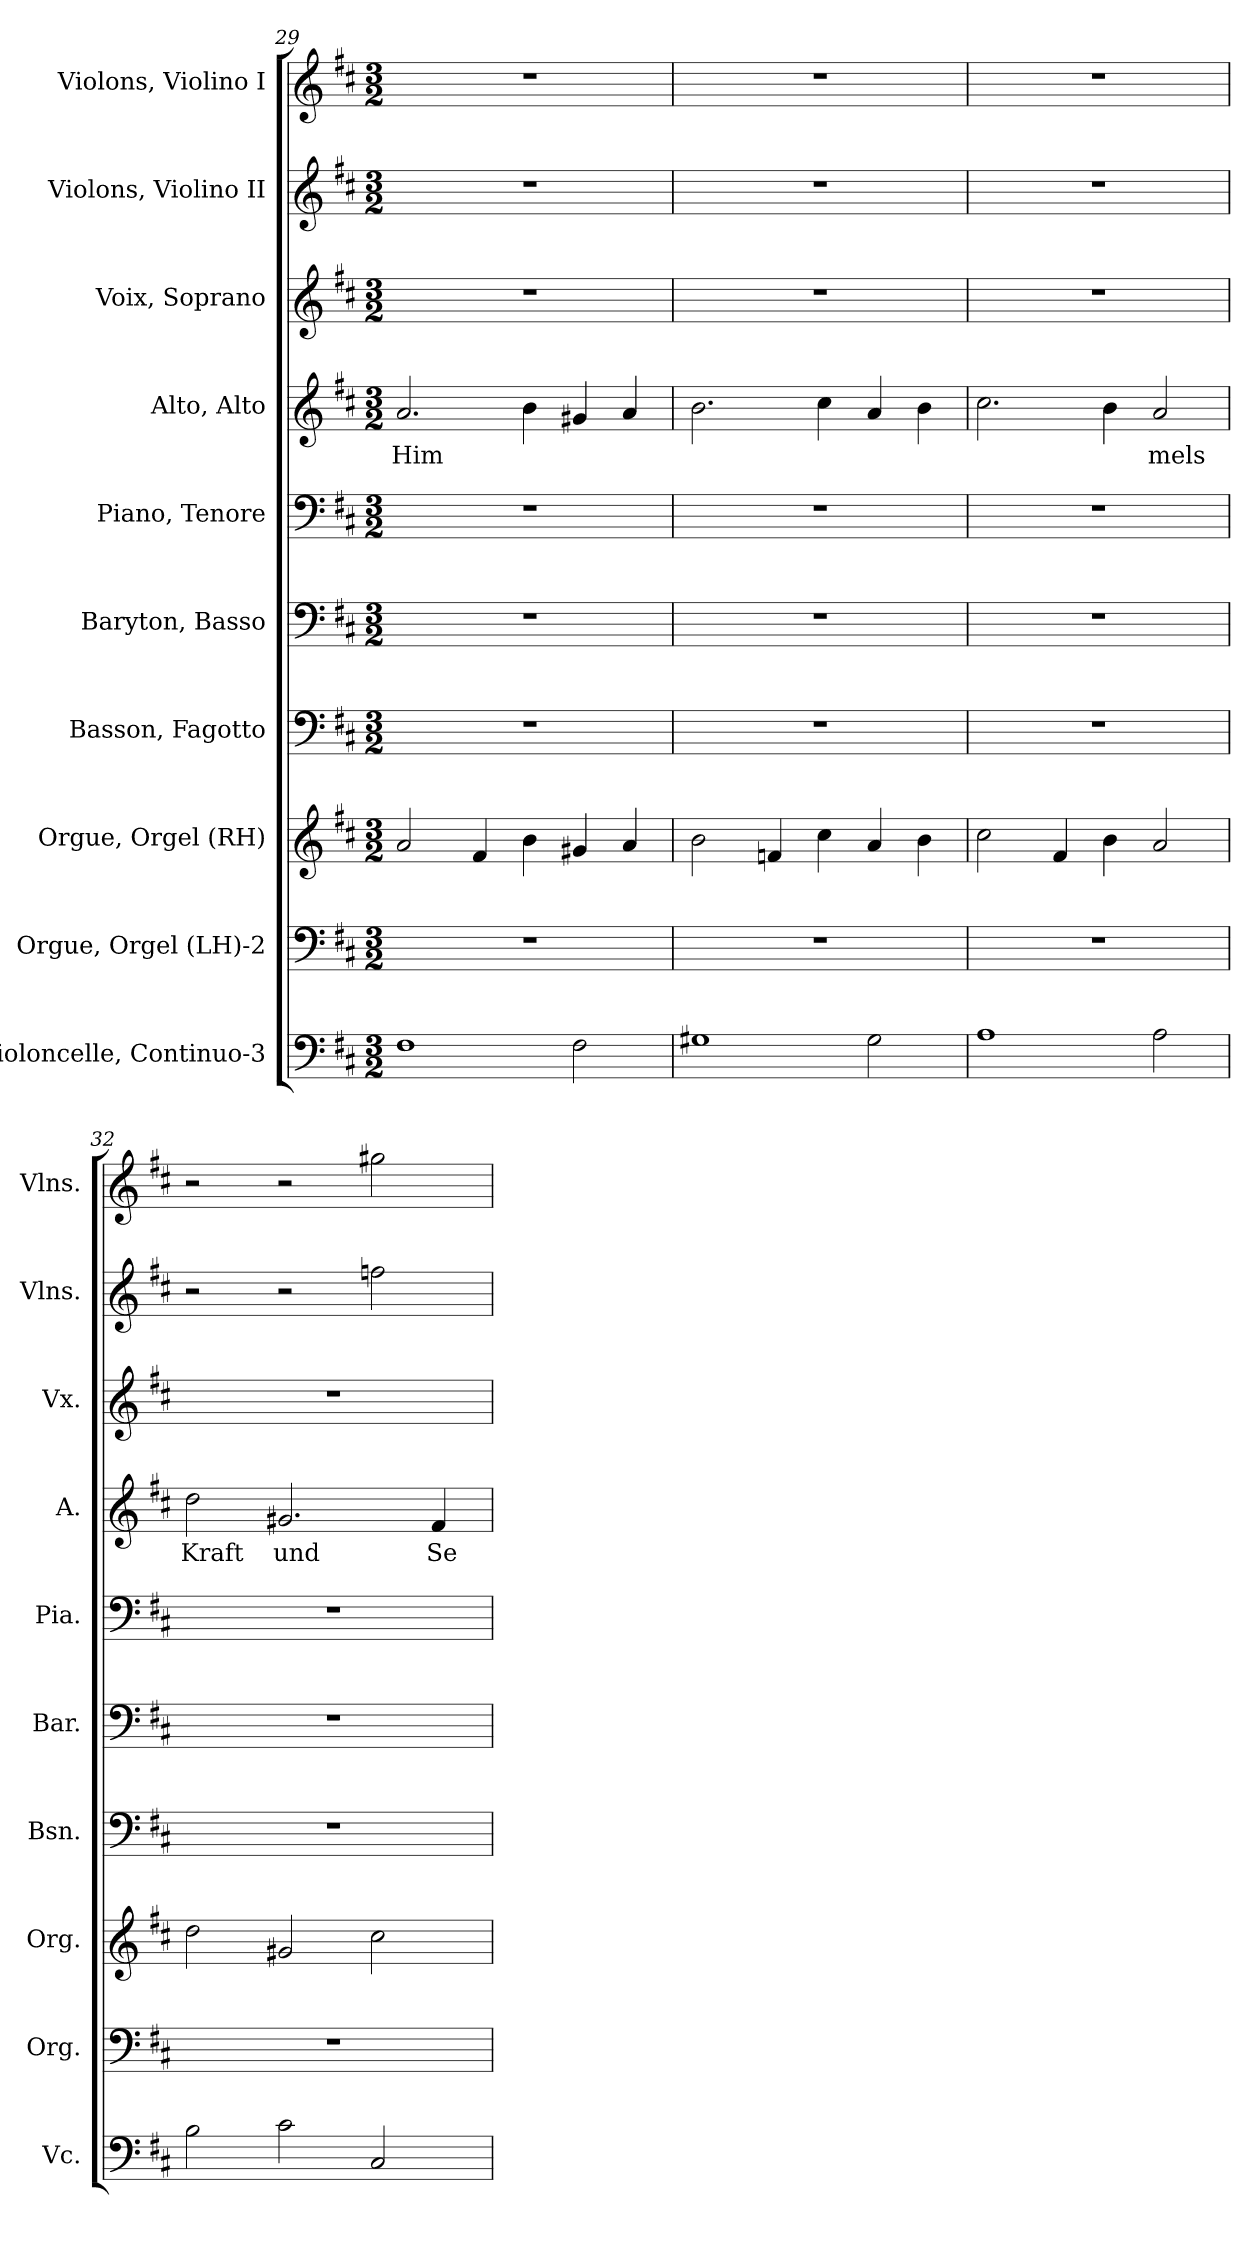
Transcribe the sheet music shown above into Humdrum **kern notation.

**kern	**kern	**kern	**kern	**kern	**kern	**kern	**text	**kern	**kern	**kern
*part10	*part9	*part8	*part7	*part6	*part5	*part4	*part4	*part3	*part2	*part1
*staff10	*staff9	*staff8	*staff7	*staff6	*staff5	*staff4	*staff4	*staff3	*staff2	*staff1
*I"Violoncelle, Continuo-3	*I"Orgue, Orgel (LH)-2	*I"Orgue, Orgel (RH)	*I"Basson, Fagotto	*I"Baryton, Basso	*I"Piano, Tenore	*I"Alto, Alto	*	*I"Voix, Soprano	*I"Violons, Violino II	*I"Violons, Violino I
*I'Vc.	*I'Org.	*I'Org.	*I'Bsn.	*I'Bar.	*I'Pia.	*I'A.	*	*I'Vx.	*I'Vlns.	*I'Vlns.
*clefF4	*clefF4	*clefG2	*clefF4	*clefF4	*clefF4	*clefG2	*	*clefG2	*clefG2	*clefG2
*k[f#c#]	*k[f#c#]	*k[f#c#]	*k[f#c#]	*k[f#c#]	*k[f#c#]	*k[f#c#]	*	*k[f#c#]	*k[f#c#]	*k[f#c#]
*M3/2	*M3/2	*M3/2	*M3/2	*M3/2	*M3/2	*M3/2	*	*M3/2	*M3/2	*M3/2
=29	=29	=29	=29	=29	=29	=29	=29	=29	=29	=29
1F#	1.r	2a/	1.r	1.r	1.r	2.a/	Him	1.r	1.r	1.r
.	.	4f#/	.	.	.	.	.	.	.	.
.	.	4b\	.	.	.	4b\	.	.	.	.
2F#\	.	4g#X/	.	.	.	4g#X/	.	.	.	.
.	.	4a/	.	.	.	4a/	.	.	.	.
=30	=30	=30	=30	=30	=30	=30	=30	=30	=30	=30
1G#X	1.r	2b\	1.r	1.r	1.r	2.b\	.	1.r	1.r	1.r
.	.	4fn/	.	.	.	.	.	.	.	.
.	.	4cc#\	.	.	.	4cc#\	.	.	.	.
2G#\	.	4a/	.	.	.	4a/	.	.	.	.
.	.	4b\	.	.	.	4b\	.	.	.	.
!!LO:PB:g=z
=31	=31	=31	=31	=31	=31	=31	=31	=31	=31	=31
1A	1.r	2cc#\	1.r	1.r	1.r	2.cc#\	.	1.r	1.r	1.r
.	.	4f#/	.	.	.	.	.	.	.	.
.	.	4b\	.	.	.	4b\	.	.	.	.
2A\	.	2a/	.	.	.	2a/	mels	.	.	.
=32	=32	=32	=32	=32	=32	=32	=32	=32	=32	=32
2B\	1.r	2dd\	1.r	1.r	1.r	2dd\	Kraft	1.r	2r	2r
2c#\	.	2g#X/	.	.	.	2.g#X/	und	.	2r	2r
2C#/	.	2cc#\	.	.	.	.	.	.	2ffn\	2gg#X\
.	.	.	.	.	.	4f#/	Se	.	.	.
=	=	=	=	=	=	=	=	=	=	=
*-	*-	*-	*-	*-	*-	*-	*-	*-	*-	*-
